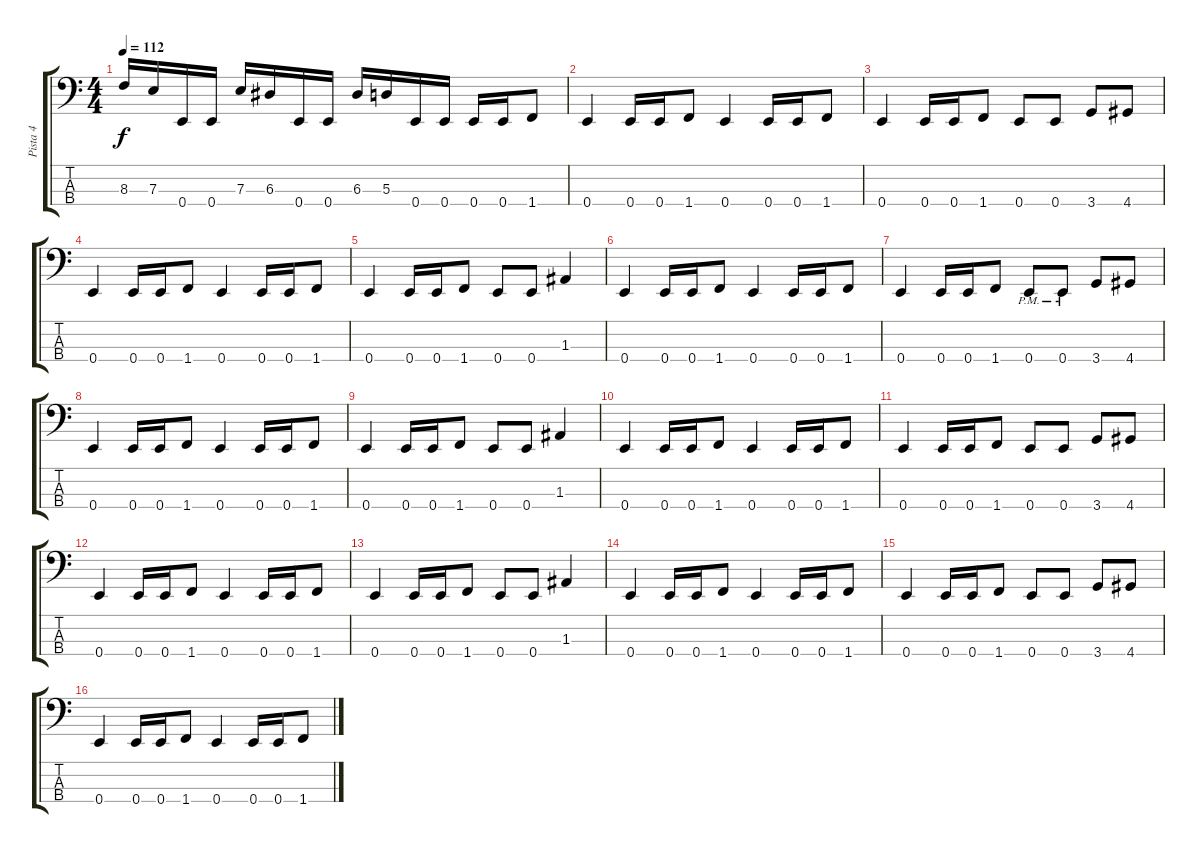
\track ("Pista 4" "Pista 4") {instrument electricbasspick}
\staff {score tabs}
\tuning (G2 D2 A1 E1) {hide}
\ts (4 4)
\tempo 112
\clef f4
\ks c
8.3.16{dy f} 7.3.16 0.4.16 0.4.16 7.3.16 6.3.16 0.4.16 0.4.16 6.3.16 5.3.16 0.4.16 0.4.16 0.4.16 0.4.16 1.4.8 |
0.4.4 0.4.16 0.4.16 1.4.8 0.4.4 0.4.16 0.4.16 1.4.8 |
0.4.4 0.4.16 0.4.16 1.4.8 0.4.8 0.4.8 3.4.8 4.4.8 |
0.4.4 0.4.16 0.4.16 1.4.8 0.4.4 0.4.16 0.4.16 1.4.8 |
0.4.4 0.4.16 0.4.16 1.4.8 0.4.8 0.4.8 1.3.4 |
0.4.4 0.4.16 0.4.16 1.4.8 0.4.4 0.4.16 0.4.16 1.4.8 |
0.4.4 0.4.16 0.4.16 1.4.8 0.4{pm}.8 0.4{pm}.8 3.4.8 4.4.8 |
0.4.4 0.4.16 0.4.16 1.4.8 0.4.4 0.4.16 0.4.16 1.4.8 |
0.4.4 0.4.16 0.4.16 1.4.8 0.4.8 0.4.8 1.3.4 |
0.4.4 0.4.16 0.4.16 1.4.8 0.4.4 0.4.16 0.4.16 1.4.8 |
0.4.4 0.4.16 0.4.16 1.4.8 0.4.8 0.4.8 3.4.8 4.4.8 |
0.4.4 0.4.16 0.4.16 1.4.8 0.4.4 0.4.16 0.4.16 1.4.8 |
0.4.4 0.4.16 0.4.16 1.4.8 0.4.8 0.4.8 1.3.4 |
0.4.4 0.4.16 0.4.16 1.4.8 0.4.4 0.4.16 0.4.16 1.4.8 |
0.4.4 0.4.16 0.4.16 1.4.8 0.4.8 0.4.8 3.4.8 4.4.8 |
0.4.4 0.4.16 0.4.16 1.4.8 0.4.4 0.4.16 0.4.16 1.4.8
